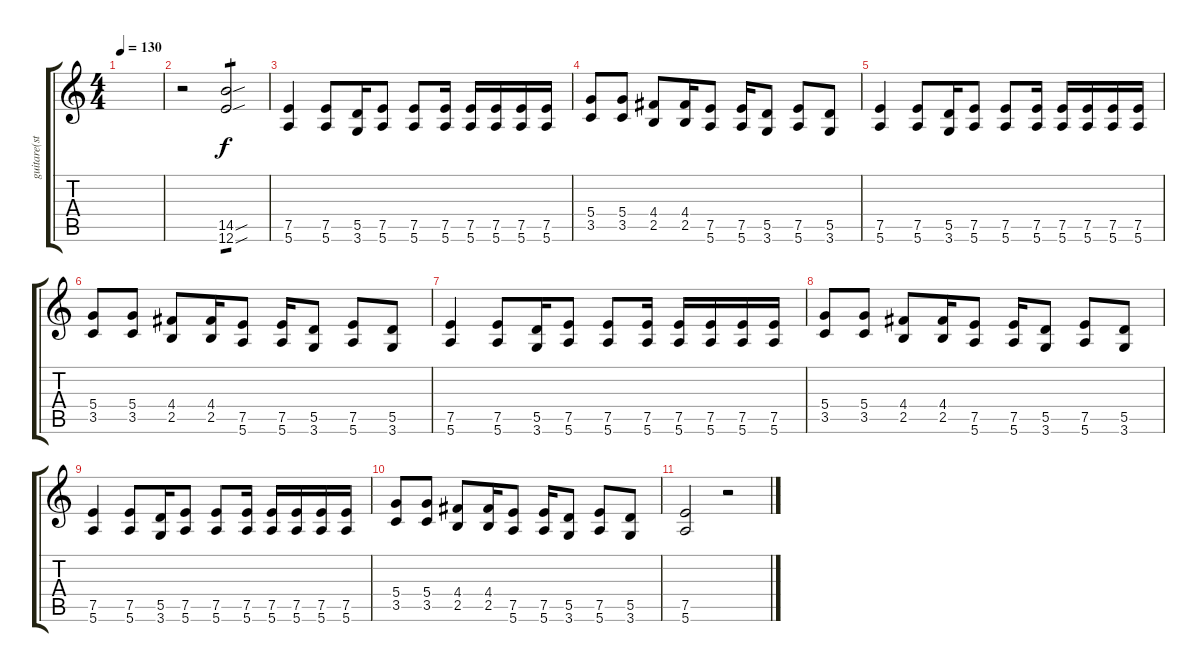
\track ("guitare(sturm)" "guitare(st") {instrument distortionguitar}
\staff {score tabs}
\tuning (E4 B3 G3 D3 A2 E2) {hide}
\ts (4 4)
\tempo 130
\clef g2
\ks c
|
r.2 (14.5{sou} 12.6{sou}).2{tp 1} |
(7.5 5.6).4 (7.5 5.6).8 (5.5 3.6).16 (7.5 5.6).8 (7.5 5.6).8 (7.5 5.6).16 (7.5 5.6).16 (7.5 5.6).16 (7.5 5.6).16 (7.5 5.6).16 |
(5.4 3.5).8 (5.4 3.5).8 (4.4 2.5).8 (4.4 2.5).16 (7.5 5.6).8 (7.5 5.6).16 (5.5 3.6).8 (7.5 5.6).8 (5.5 3.6).8 |
(7.5 5.6).4 (7.5 5.6).8 (5.5 3.6).16 (7.5 5.6).8 (7.5 5.6).8 (7.5 5.6).16 (7.5 5.6).16 (7.5 5.6).16 (7.5 5.6).16 (7.5 5.6).16 |
(5.4 3.5).8 (5.4 3.5).8 (4.4 2.5).8 (4.4 2.5).16 (7.5 5.6).8 (7.5 5.6).16 (5.5 3.6).8 (7.5 5.6).8 (5.5 3.6).8 |
(7.5 5.6).4 (7.5 5.6).8 (5.5 3.6).16 (7.5 5.6).8 (7.5 5.6).8 (7.5 5.6).16 (7.5 5.6).16 (7.5 5.6).16 (7.5 5.6).16 (7.5 5.6).16 |
(5.4 3.5).8 (5.4 3.5).8 (4.4 2.5).8 (4.4 2.5).16 (7.5 5.6).8 (7.5 5.6).16 (5.5 3.6).8 (7.5 5.6).8 (5.5 3.6).8 |
(7.5 5.6).4 (7.5 5.6).8 (5.5 3.6).16 (7.5 5.6).8 (7.5 5.6).8 (7.5 5.6).16 (7.5 5.6).16 (7.5 5.6).16 (7.5 5.6).16 (7.5 5.6).16 |
(5.4 3.5).8 (5.4 3.5).8 (4.4 2.5).8 (4.4 2.5).16 (7.5 5.6).8 (7.5 5.6).16 (5.5 3.6).8 (7.5 5.6).8 (5.5 3.6).8 |
(7.5 5.6).2 r.2
